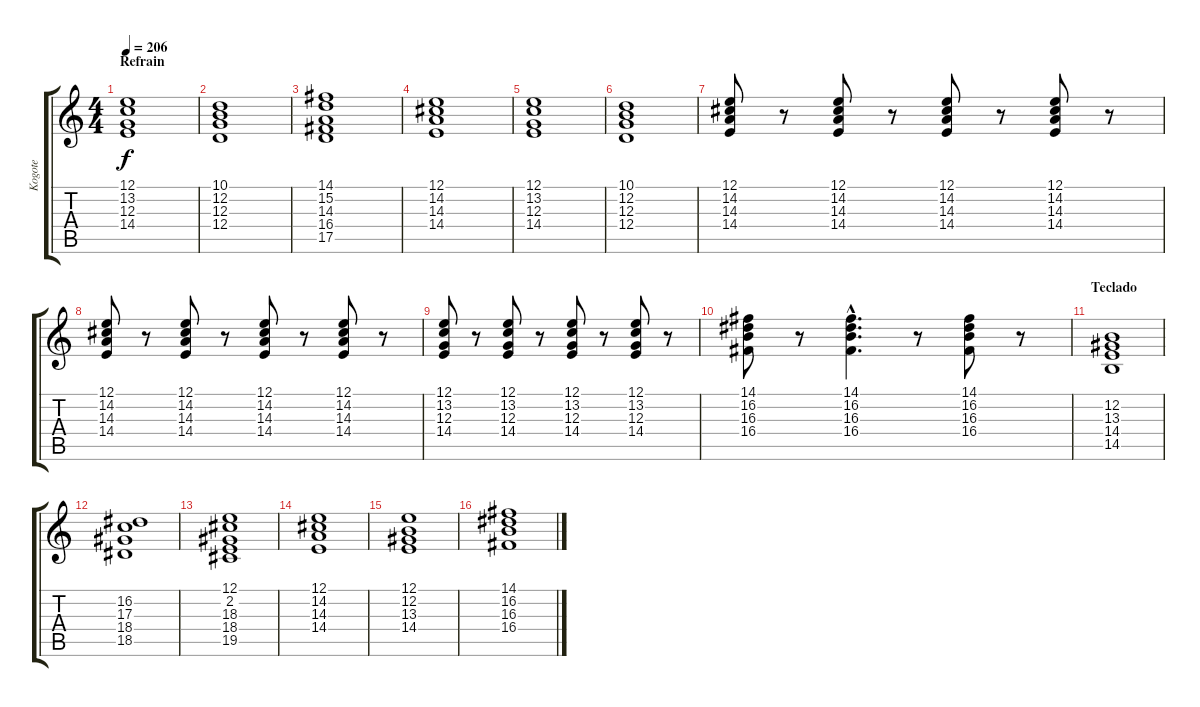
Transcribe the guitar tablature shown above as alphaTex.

\track ("Kogote" "Kogote") {instrument drawbarorgan}
\staff {score tabs}
\tuning (E4 B3 G3 D3 A2 E2) {hide}
\ts (4 4)
\section ("" "Refrain")
\tempo 206
\clef g2
\ks c
(12.1 13.2 12.3 14.4).1{dy f} |
(10.1 12.2 12.3 12.4).1 |
(14.1 15.2 14.3 16.4 17.5).1 |
(12.1 14.2 14.3 14.4).1 |
(12.1 13.2 12.3 14.4).1 |
(10.1 12.2 12.3 12.4).1 |
(12.1 14.2 14.3 14.4).8 r.8 (12.1 14.2 14.3 14.4).8 r.8 (12.1 14.2 14.3 14.4).8 r.8 (12.1 14.2 14.3 14.4).8 r.8 |
(12.1 14.2 14.3 14.4).8 r.8 (12.1 14.2 14.3 14.4).8 r.8 (12.1 14.2 14.3 14.4).8 r.8 (12.1 14.2 14.3 14.4).8 r.8 |
(12.1 13.2 12.3 14.4).8 r.8 (12.1 13.2 12.3 14.4).8 r.8 (12.1 13.2 12.3 14.4).8 r.8 (12.1 13.2 12.3 14.4).8 r.8 |
(14.1 16.2 16.3 16.4).8 r.8 (14.1{hac} 16.2{hac} 16.3{hac} 16.4{hac}).4{d} r.8 (14.1 16.2 16.3 16.4).8 r.8 |
\section ("" "Teclado")
(12.2 13.3 14.4 14.5).1 |
(16.2 17.3 18.4 18.5).1 |
(12.1 2.2 18.3 18.4 19.5).1 |
(12.1 14.2 14.3 14.4).1 |
(12.1 12.2 13.3 14.4).1 |
(14.1 16.2 16.3 16.4).1
